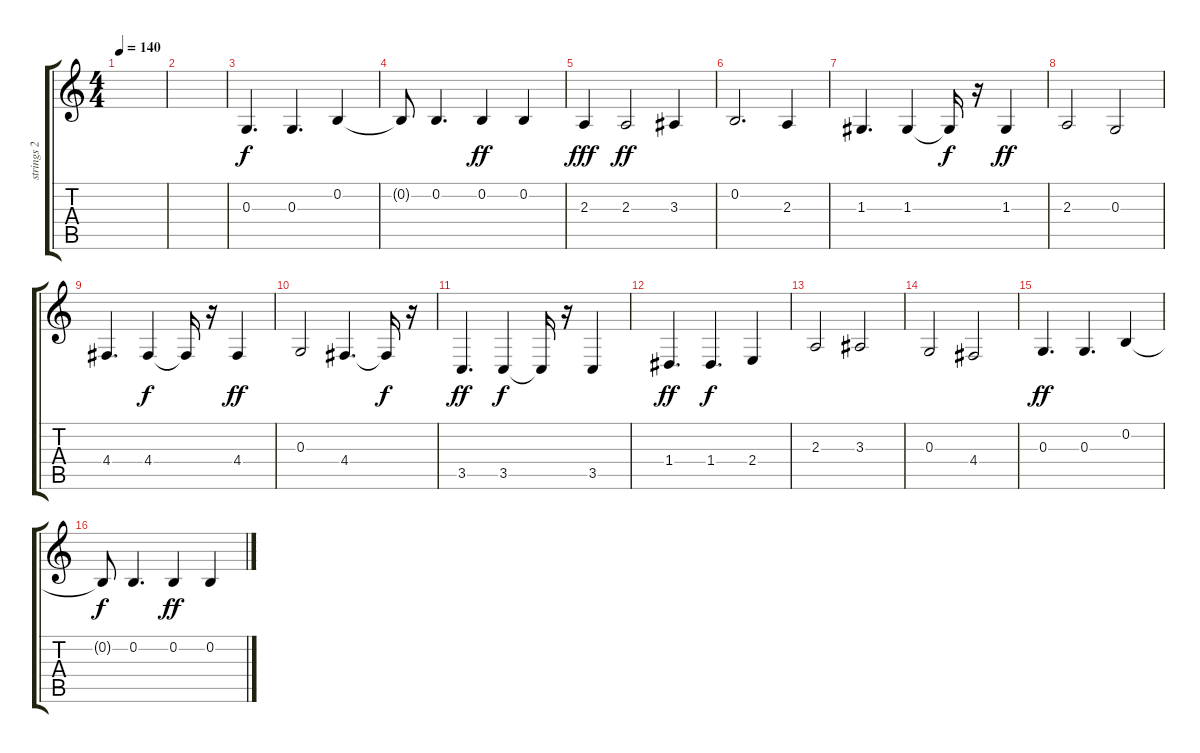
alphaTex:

\track ("strings 2" "strings 2") {instrument stringensemble1}
\staff {score tabs}
\tuning (E4 B3 G3 D3 A2 E2) {hide}
\ts (4 4)
\tempo 140
\clef g2
\ks c
|
|
0.3.4{d} 0.3.4{d} 0.2.4 |
0.2{t}.8{dy f} 0.2.4{d} 0.2.4{dy ff} 0.2.4 |
2.3.4{dy fff} 2.3.2{dy ff} 3.3.4 |
0.2.2{d} 2.3.4 |
1.3.4{d} 1.3.4 1.3{t}.16{dy f} r.16 1.3.4{dy ff} |
2.3.2 0.3.2 |
4.4.4{d} 4.4.4{dy f} 4.4{t}.16 r.16 4.4.4{dy ff} |
0.3.2 4.4.4{d} 4.4{t}.16{dy f} r.16 |
3.5.4{d dy ff} 3.5.4{dy f} 3.5{t}.16 r.16 3.5.4 |
1.4.4{d dy ff} 1.4.4{d dy f} 2.4.4 |
2.3.2 3.3.2 |
0.3.2 4.4.2 |
0.3.4{d dy ff} 0.3.4{d} 0.2.4 |
0.2{t}.8{dy f} 0.2.4{d} 0.2.4{dy ff} 0.2.4
